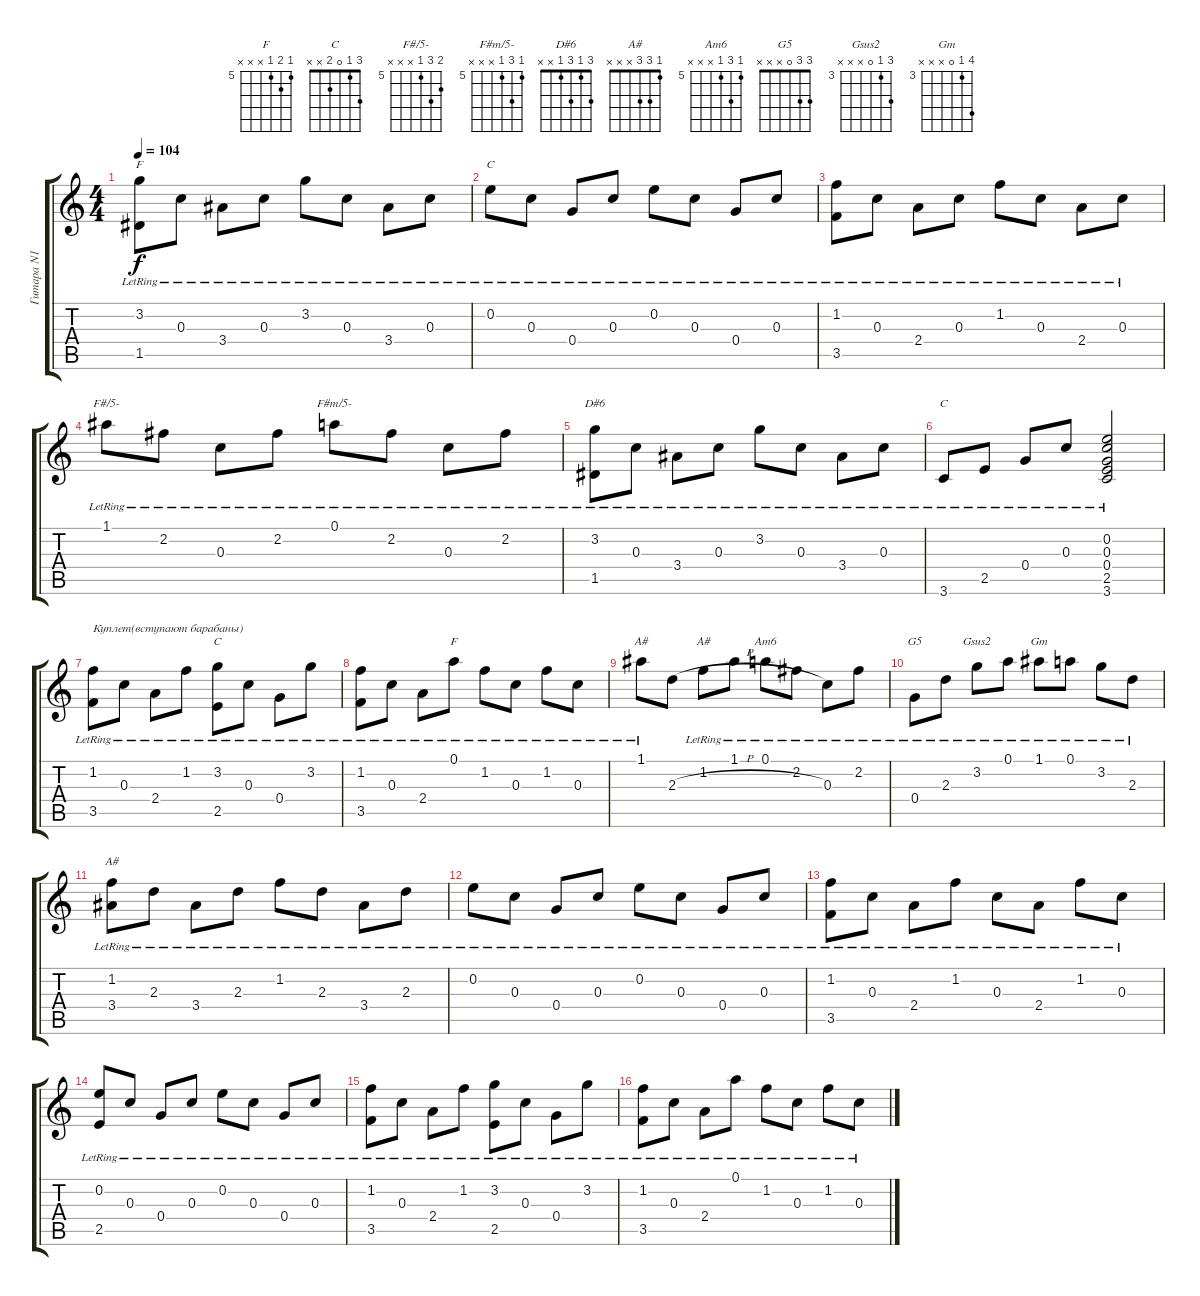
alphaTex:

\track ("Гитара N1" "Гитара N1") {instrument acousticguitarnylon}
\staff {score tabs}
\tuning (A4 E4 C4 G3 D3 A2) {hide}
\chord ("F" 1 1 2 3 x x)
\chord ("C" 0 1 0 2 x x)
\chord ("F#/5-" 6 7 5 x x x) {firstfret 5}
\chord ("F#m/5-" 5 7 5 x x x) {firstfret 5}
\chord ("D#6" 3 1 3 1 x x)
\chord ("C" 0 1 0 2 3 x)
\chord ("C" 3 1 0 2 x x)
\chord ("F" 5 6 5 x x x) {firstfret 5}
\chord ("A#" 6 3 x x x x) {firstfret 3}
\chord ("A#" 6 6 x x x x) {firstfret 6}
\chord ("Am6" 5 7 5 x x x) {firstfret 5}
\chord ("G5" 3 3 0 x x x)
\chord ("Gsus2" 5 3 0 x x x) {firstfret 3}
\chord ("Gm" 6 3 0 x x x) {firstfret 3}
\chord ("A#" 1 3 3 x x x)
\ts (4 4)
\tempo 104
\clef g2
\ks c
(3.2{lr} 1.5{lr}).8{ch "F" dy f} 0.3{lr}.8 3.4{lr}.8 0.3{lr}.8 3.2{lr}.8 0.3{lr}.8 3.4{lr}.8 0.3{lr}.8 |
0.2{lr}.8{ch "C"} 0.3{lr}.8 0.4{lr}.8 0.3{lr}.8 0.2{lr}.8 0.3{lr}.8 0.4{lr}.8 0.3{lr}.8 |
(1.2{lr} 3.5{lr}).8 0.3{lr}.8 2.4{lr}.8 0.3{lr}.8 1.2{lr}.8 0.3{lr}.8 2.4{lr}.8 0.3{lr}.8 |
1.1{lr}.8{ch "F#/5-"} 2.2{lr}.8 0.3{lr}.8 2.2{lr}.8 0.1{lr}.8{ch "F#m/5-"} 2.2{lr}.8 0.3{lr}.8 2.2{lr}.8 |
(3.2{lr} 1.5{lr}).8{ch "D#6"} 0.3{lr}.8 3.4{lr}.8 0.3{lr}.8 3.2{lr}.8 0.3{lr}.8 3.4{lr}.8 0.3{lr}.8 |
3.6{lr}.8{ch "C"} 2.5{lr}.8 0.4{lr}.8 0.3{lr}.8 (0.2{lr} 0.3{lr} 0.4{lr} 2.5{lr} 3.6{lr}).2 |
(1.2{lr} 3.5{lr}).8{txt "Куплет(вступают барабаны)"} 0.3{lr}.8 2.4{lr}.8 1.2{lr}.8 (3.2{lr} 2.5{lr}).8{ch "C"} 0.3{lr}.8 0.4{lr}.8 3.2{lr}.8 |
(1.2{lr} 3.5{lr}).8 0.3{lr}.8 2.4{lr}.8 0.1{lr}.8{ch "F"} 1.2{lr}.8 0.3{lr}.8 1.2{lr}.8 0.3{lr}.8 |
1.1{lr}.8{ch "A#"} 2.3{h}.8 1.2{lr}.8{ch "A#"} 1.1{lr}.8 0.1{lr}.8{ch "Am6"} 2.2{lr}.8 0.3{lr}.8 2.2{lr}.8 |
0.4{lr}.8{ch "G5"} 2.3{lr}.8 3.2{lr}.8{ch "Gsus2"} 0.1{lr}.8 1.1{lr}.8{ch "Gm"} 0.1{lr}.8 3.2{lr}.8 2.3{lr}.8 |
(1.2{lr} 3.4{lr}).8{ch "A#"} 2.3{lr}.8 3.4{lr}.8 2.3{lr}.8 1.2{lr}.8 2.3{lr}.8 3.4{lr}.8 2.3{lr}.8 |
0.2{lr}.8 0.3{lr}.8 0.4{lr}.8 0.3{lr}.8 0.2{lr}.8 0.3{lr}.8 0.4{lr}.8 0.3{lr}.8 |
(1.2{lr} 3.5{lr}).8 0.3{lr}.8 2.4{lr}.8 1.2{lr}.8 0.3{lr}.8 2.4{lr}.8 1.2{lr}.8 0.3{lr}.8 |
(0.2{lr} 2.5{lr}).8 0.3{lr}.8 0.4{lr}.8 0.3{lr}.8 0.2{lr}.8 0.3{lr}.8 0.4{lr}.8 0.3{lr}.8 |
(1.2{lr} 3.5{lr}).8 0.3{lr}.8 2.4{lr}.8 1.2{lr}.8 (3.2{lr} 2.5{lr}).8 0.3{lr}.8 0.4{lr}.8 3.2{lr}.8 |
(1.2{lr} 3.5{lr}).8 0.3{lr}.8 2.4{lr}.8 0.1{lr}.8 1.2{lr}.8 0.3{lr}.8 1.2{lr}.8 0.3{lr}.8
